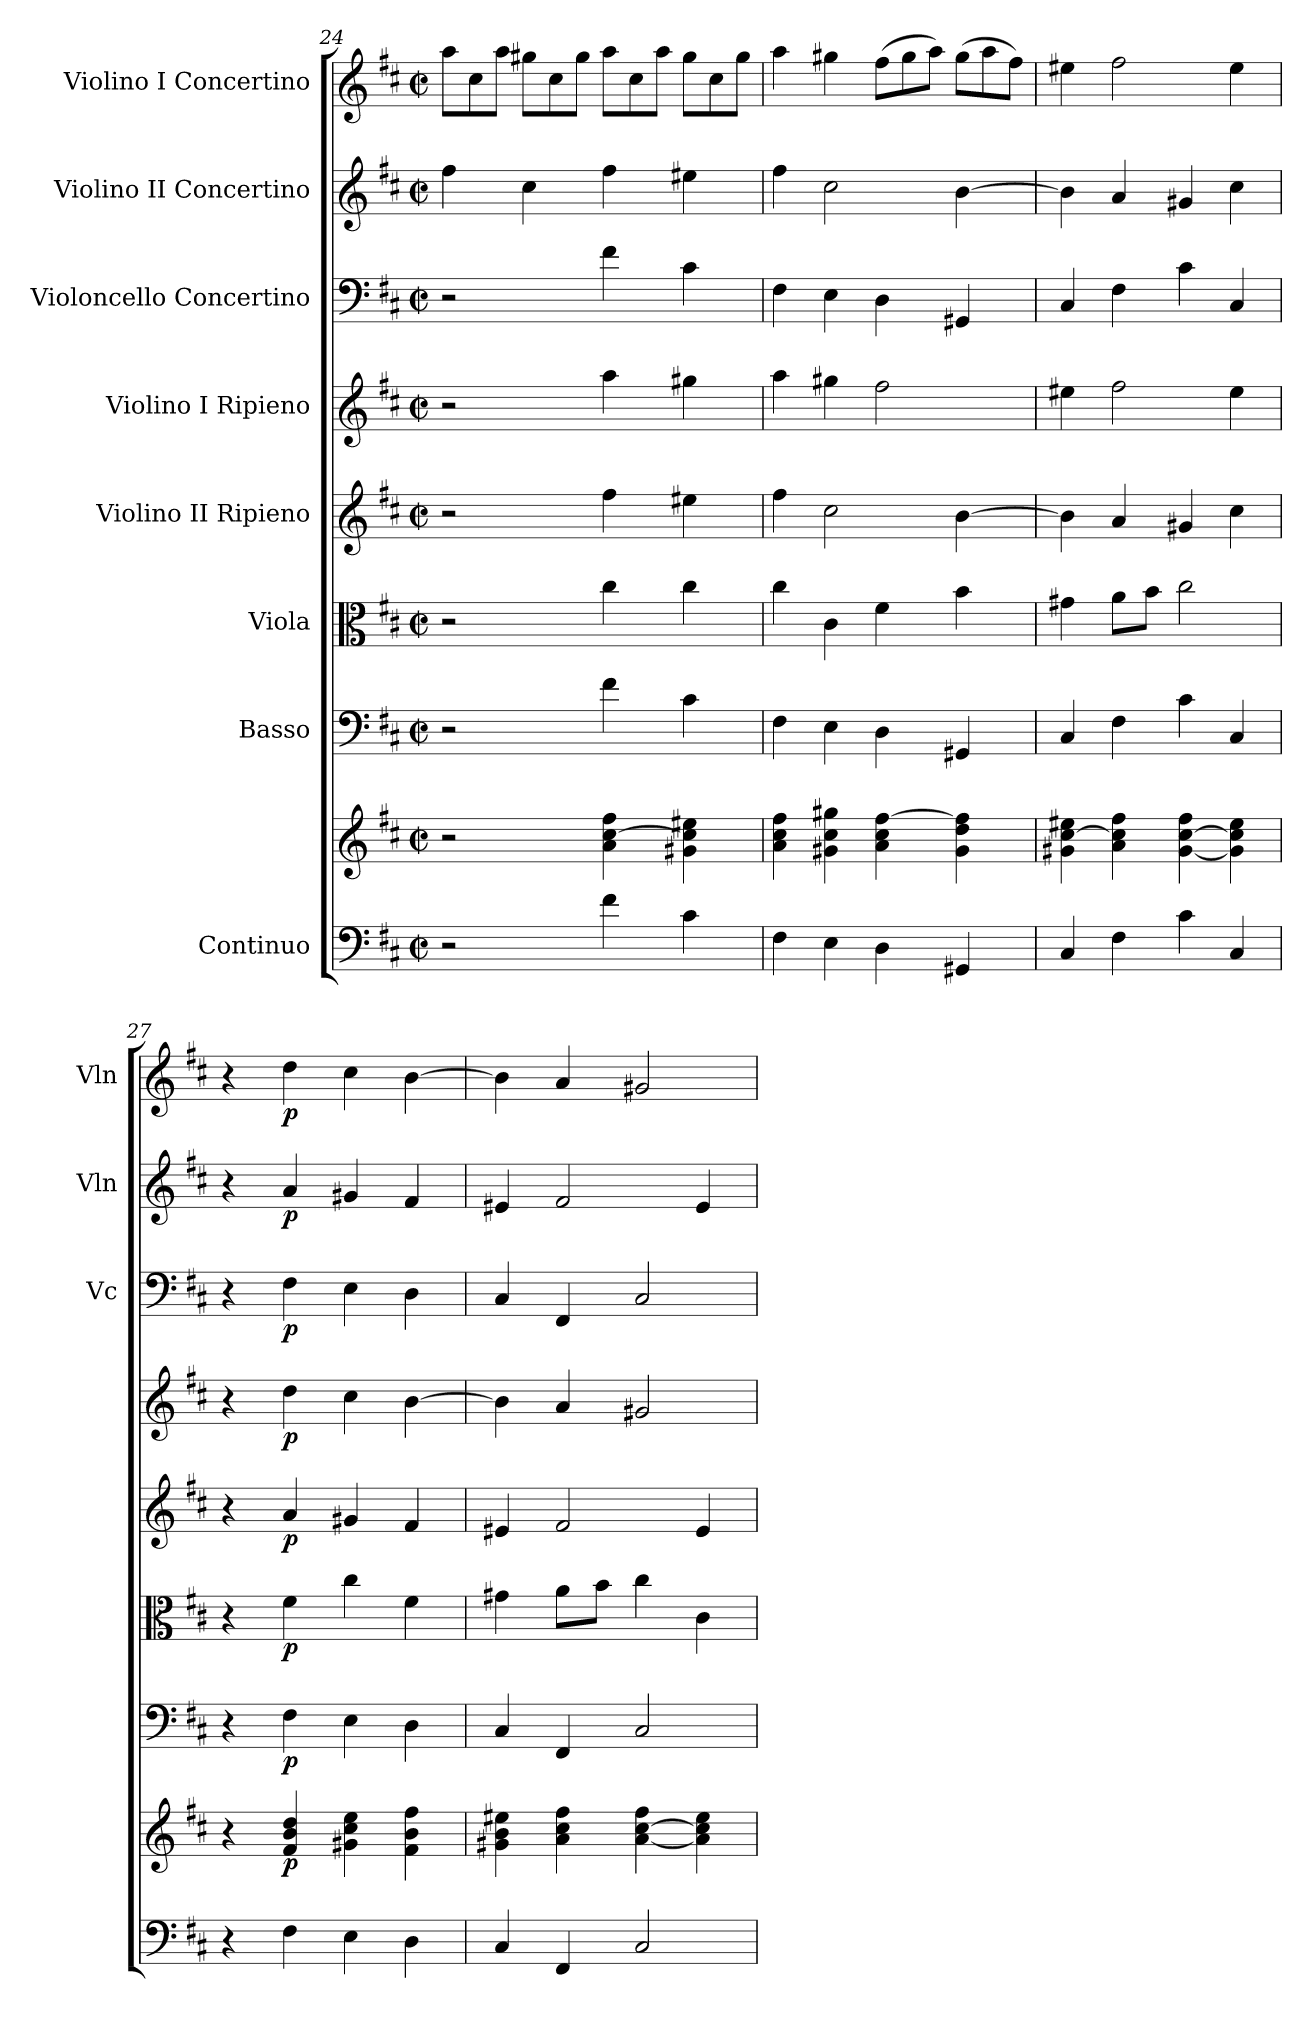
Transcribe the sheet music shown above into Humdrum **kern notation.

**kern	**kern	**dynam	**kern	**dynam	**kern	**dynam	**kern	**dynam	**kern	**dynam	**kern	**dynam	**kern	**dynam	**kern	**dynam
*part8	*part8	*part8	*part7	*part7	*part6	*part6	*part5	*part5	*part4	*part4	*part3	*part3	*part2	*part2	*part1	*part1
*staff9	*staff8	*staff8/9	*staff7	*staff7	*staff6	*staff6	*staff5	*staff5	*staff4	*staff4	*staff3	*staff3	*staff2	*staff2	*staff1	*staff1
*I"Continuo	*	*	*I"Basso	*	*I"Viola	*	*I"Violino II Ripieno	*	*I"Violino I Ripieno	*	*I"Violoncello Concertino	*	*I"Violino II Concertino	*	*I"Violino I Concertino	*
*	*	*	*	*	*	*	*	*	*	*	*I'Vc	*	*I'Vln	*	*I'Vln	*
*clefF4	*clefG2	*	*clefF4	*	*clefC3	*	*clefG2	*	*clefG2	*	*clefF4	*	*clefG2	*	*clefG2	*
*k[f#c#]	*k[f#c#]	*	*k[f#c#]	*	*k[f#c#]	*	*k[f#c#]	*	*k[f#c#]	*	*k[f#c#]	*	*k[f#c#]	*	*k[f#c#]	*
*M2/2	*M2/2	*	*M2/2	*	*M2/2	*	*M2/2	*	*M2/2	*	*M2/2	*	*M2/2	*	*M2/2	*
*met(c|)	*met(c|)	*	*met(c|)	*	*met(c|)	*	*met(c|)	*	*met(c|)	*	*met(c|)	*	*met(c|)	*	*met(c|)	*
*	*	*	*	*	*	*	*	*	*	*	*	*	*	*	*Xtuplet	*
=24	=24	=24	=24	=24	=24	=24	=24	=24	=24	=24	=24	=24	=24	=24	=24	=24
2r	2r	.	2r	.	2r	.	2r	.	2r	.	2r	.	4ff#\	.	12aa\L	.
.	.	.	.	.	.	.	.	.	.	.	.	.	.	.	12cc#\	.
.	.	.	.	.	.	.	.	.	.	.	.	.	.	.	12aa\J	.
.	.	.	.	.	.	.	.	.	.	.	.	.	4cc#\	.	12gg#X\L	.
.	.	.	.	.	.	.	.	.	.	.	.	.	.	.	12cc#\	.
.	.	.	.	.	.	.	.	.	.	.	.	.	.	.	12gg#\J	.
4f#\	4a\ [4cc#\ 4ff#\	.	4f#\	.	4cc#\	.	4ff#\	.	4aa\	.	4f#\	.	4ff#\	.	12aa\L	.
.	.	.	.	.	.	.	.	.	.	.	.	.	.	.	12cc#\	.
.	.	.	.	.	.	.	.	.	.	.	.	.	.	.	12aa\J	.
4c#\	4g#X\ 4cc#\] 4ee#X\	.	4c#\	.	4cc#\	.	4ee#X\	.	4gg#X\	.	4c#\	.	4ee#X\	.	12gg#\L	.
.	.	.	.	.	.	.	.	.	.	.	.	.	.	.	12cc#\	.
.	.	.	.	.	.	.	.	.	.	.	.	.	.	.	12gg#\J	.
!!LO:LB:g=z
=25	=25	=25	=25	=25	=25	=25	=25	=25	=25	=25	=25	=25	=25	=25	=25	=25
4F#\	4a\ 4cc#\ 4ff#\	.	4F#\	.	4cc#\	.	4ff#\	.	4aa\	.	4F#\	.	4ff#\	.	4aa\	.
4E\	4g#X\ 4cc#\ 4gg#X\	.	4E\	.	4c#\	.	2cc#\	.	4gg#X\	.	4E\	.	2cc#\	.	4gg#X\	.
4D\	4a\ 4cc#\ [4ff#\	.	4D\	.	4f#\	.	.	.	2ff#\	.	4D\	.	.	.	(>12ff#\L	.
.	.	.	.	.	.	.	.	.	.	.	.	.	.	.	12gg#\	.
.	.	.	.	.	.	.	.	.	.	.	.	.	.	.	12aa\J)	.
4GG#X/	4g#\ 4dd\ 4ff#\]	.	4GG#X/	.	4b\	.	[4b\	.	.	.	4GG#X/	.	[4b\	.	(>12gg#\L	.
.	.	.	.	.	.	.	.	.	.	.	.	.	.	.	12aa\	.
.	.	.	.	.	.	.	.	.	.	.	.	.	.	.	12ff#\J)	.
=26	=26	=26	=26	=26	=26	=26	=26	=26	=26	=26	=26	=26	=26	=26	=26	=26
4C#/	4g#X\ [4cc#\ 4ee#X\	.	4C#/	.	4g#X\	.	4b\]	.	4ee#X\	.	4C#/	.	4b\]	.	4ee#X\	.
4F#\	4a\ 4cc#\] 4ff#\	.	4F#\	.	8a\L	.	4a/	.	2ff#\	.	4F#\	.	4a/	.	2ff#\	.
.	.	.	.	.	8b\J	.	.	.	.	.	.	.	.	.	.	.
4c#\	[4g#\ [4cc#\ 4ff#\	.	4c#\	.	2cc#\	.	4g#X/	.	.	.	4c#\	.	4g#X/	.	.	.
4C#/	4g#\] 4cc#\] 4ee#\	.	4C#/	.	.	.	4cc#\	.	4ee#\	.	4C#/	.	4cc#\	.	4ee#\	.
=27	=27	=27	=27	=27	=27	=27	=27	=27	=27	=27	=27	=27	=27	=27	=27	=27
4r	4r	.	4r	.	4r	.	4r	.	4r	.	4r	.	4r	.	4r	.
!	!	!LO:DY:b	!	!LO:DY:b	!	!LO:DY:b	!	!LO:DY:b	!	!LO:DY:b	!	!LO:DY:b	!	!LO:DY:b	!	!LO:DY:b
4F#\	4f#/ 4b/ 4dd/	p	4F#\	p	4f#\	p	4a/	p	4dd\	p	4F#\	p	4a/	p	4dd\	p
4E\	4g#X\ 4cc#\ 4ee\	.	4E\	.	4cc#\	.	4g#X/	.	4cc#\	.	4E\	.	4g#X/	.	4cc#\	.
4D\	4f#\ 4b\ 4ff#\	.	4D\	.	4f#\	.	4f#/	.	[4b\	.	4D\	.	4f#/	.	[4b\	.
=28	=28	=28	=28	=28	=28	=28	=28	=28	=28	=28	=28	=28	=28	=28	=28	=28
*^	*	*	*^	*	*	*	*	*	*	*	*^	*	*	*	*	*
4C#/	2ryy	4g#X\ 4b\ 4ee#X\	.	4C#/	2ryy	.	4g#X\	.	4e#X/	.	4b\]	.	4C#/	2ryy	.	4e#X/	.	4b\]	.
4FF#/	.	4a\ 4cc#\ 4ff#\	.	4FF#/	.	.	8a\L	.	2f#/	.	4a/	.	4FF#/	.	.	2f#/	.	4a/	.
.	.	.	.	.	.	.	8b\J	.	.	.	.	.	.	.	.	.	.	.	.
2C#/	4ryy	[4a\ [4cc#\ 4ff#\	.	2C#/	4ryy	.	4cc#\	.	.	.	2g#X/	.	2C#/	4ryy	.	.	.	2g#X/	.
.	4ryy	4a\] 4cc#\] 4ee#\	.	.	4ryy	.	4c#\	.	4e#/	.	.	.	.	4ryy	.	4e#/	.	.	.
*v	*v	*	*	*v	*v	*	*	*	*	*	*	*	*v	*v	*	*	*	*	*
=	=	=	=	=	=	=	=	=	=	=	=	=	=	=	=	=
*-	*-	*-	*-	*-	*-	*-	*-	*-	*-	*-	*-	*-	*-	*-	*-	*-
